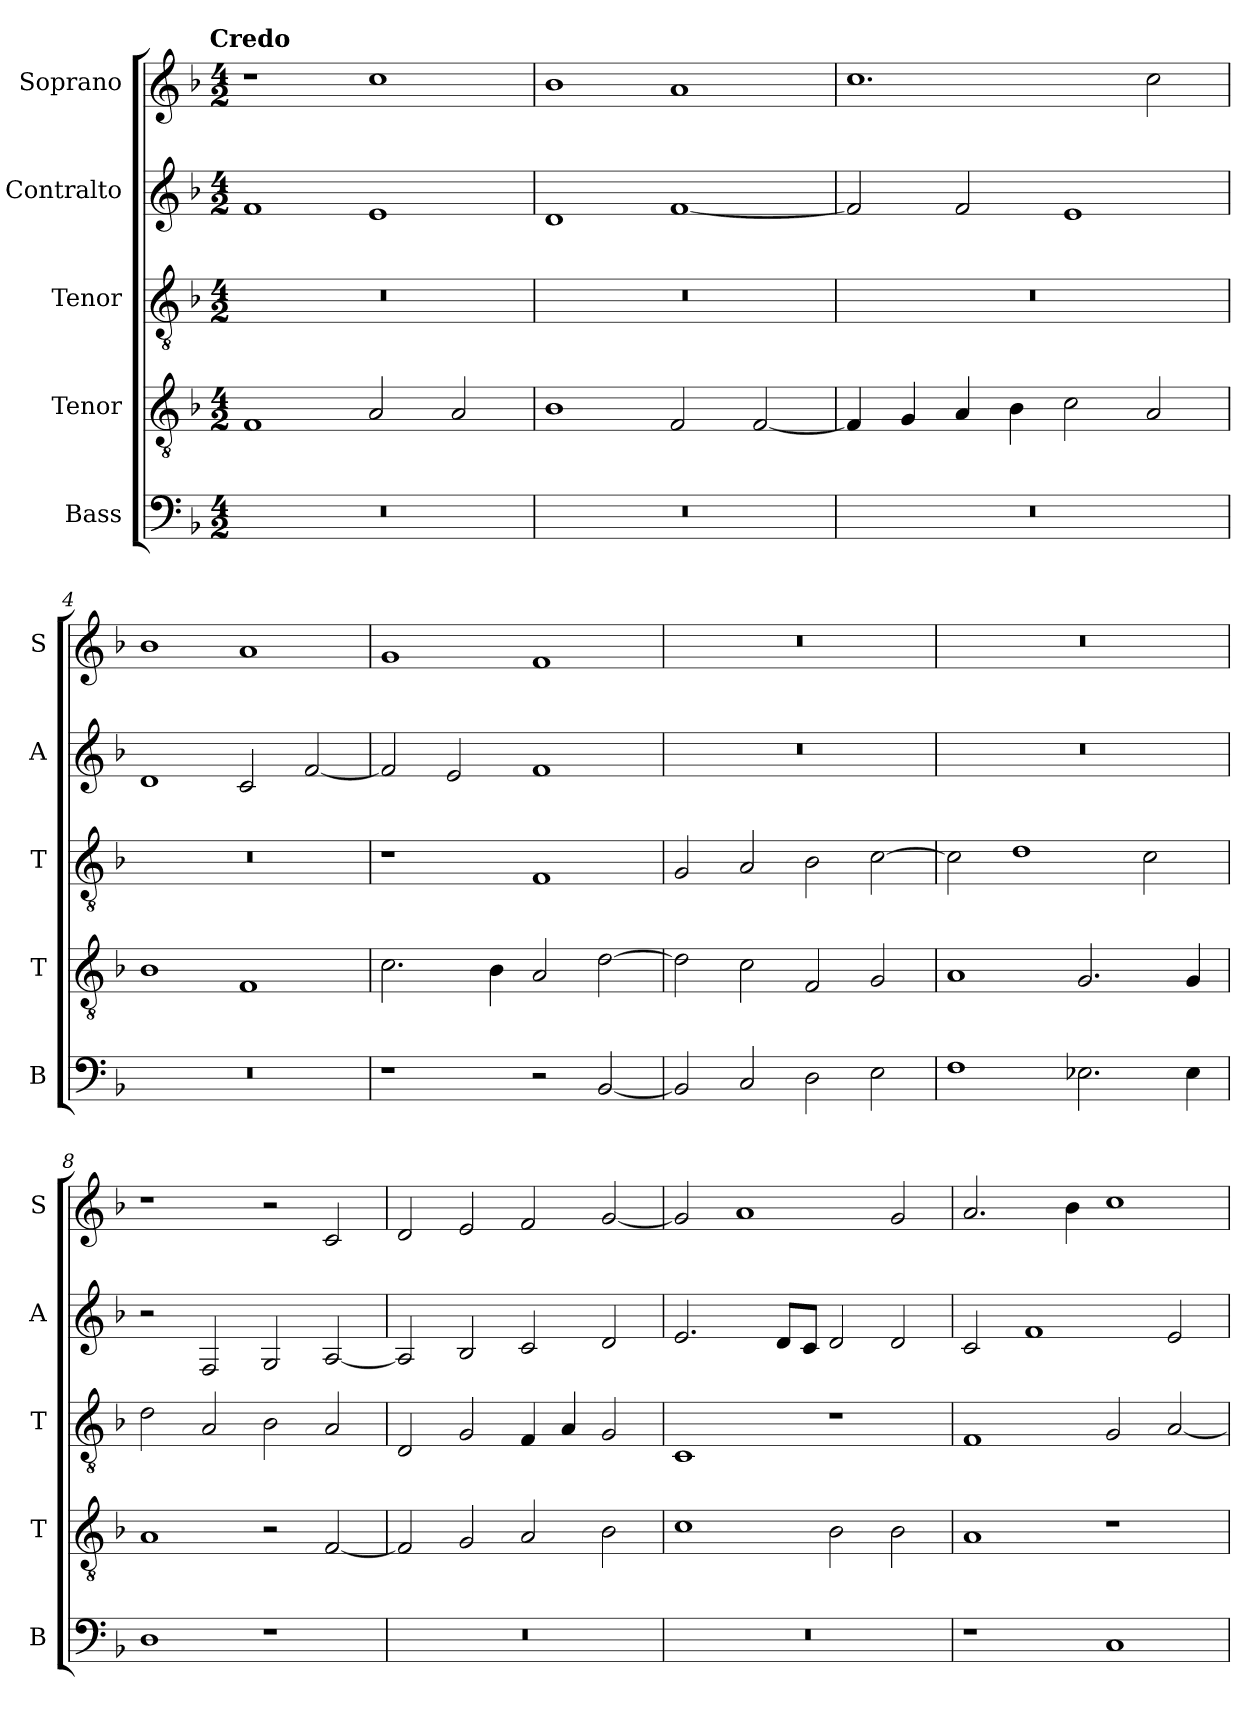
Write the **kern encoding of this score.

**kern	**kern	**kern	**kern	**kern
*part5	*part4	*part3	*part2	*part1
*staff5	*staff4	*staff3	*staff2	*staff1
*I"Bass	*I"Tenor	*I"Tenor	*I"Contralto	*I"Soprano
*I'B	*I'T	*I'T	*I'A	*I'S
*clefF4	*clefGv2	*clefGv2	*clefG2	*clefG2
*k[b-]	*k[b-]	*k[b-]	*k[b-]	*k[b-]
*F:ion	*F:ion	*F:ion	*F:ion	*F:ion
!!LO:TX:omd:t=Credo
*M4/2	*M4/2	*M4/2	*M4/2	*M4/2
=1	=1	=1	=1	=1
0r	1F	0r	1f	1r
.	2A	.	1e	1cc
.	2A	.	.	.
=2	=2	=2	=2	=2
0r	1B-	0r	1d	1b-
.	2F	.	[1f	1a
.	[2F	.	.	.
=3	=3	=3	=3	=3
0r	4F]	0r	2f]	1.cc
.	4G	.	.	.
.	4A	.	2f	.
.	4B-	.	.	.
.	2c	.	1e	.
.	2A	.	.	2cc
=4	=4	=4	=4	=4
0r	1B-	0r	1d	1b-
.	1F	.	2c	1a
.	.	.	[2f	.
=5	=5	=5	=5	=5
1r	2.c	1r	2f]	1g
.	.	.	2e	.
.	4B-	.	.	.
2r	2A	1F	1f	1f
[2BB-	[2d	.	.	.
=6	=6	=6	=6	=6
2BB-]	2d]	2G	0r	0r
2C	2c	2A	.	.
2D	2F	2B-	.	.
2E	2G	[2c	.	.
=7	=7	=7	=7	=7
1F	1A	2c]	0r	0r
.	.	1d	.	.
2.E-X	2.G	.	.	.
.	.	2c	.	.
4E-	4G	.	.	.
=8	=8	=8	=8	=8
1D	1A	2d	2r	1r
.	.	2A	2F	.
1r	2r	2B-	2G	2r
.	[2F	2A	[2A	2c
=9	=9	=9	=9	=9
0r	2F]	2D	2A]	2d
.	2G	2G	2B-	2e
.	2A	4F	2c	2f
.	.	4A	.	.
.	2B-	2G	2d	[2g
=10	=10	=10	=10	=10
0r	1c	1C	2.e	2g]
.	.	.	.	1a
.	.	.	8d/L	.
.	.	.	8c/J	.
.	2B-	1r	2d	.
.	2B-	.	2d	2g
=11	=11	=11	=11	=11
1r	1A	1F	2c	2.a
.	.	.	1f	.
.	.	.	.	4b-
1C	1r	2G	.	1cc
.	.	[2A	2e	.
=	=	=	=	=
*-	*-	*-	*-	*-
